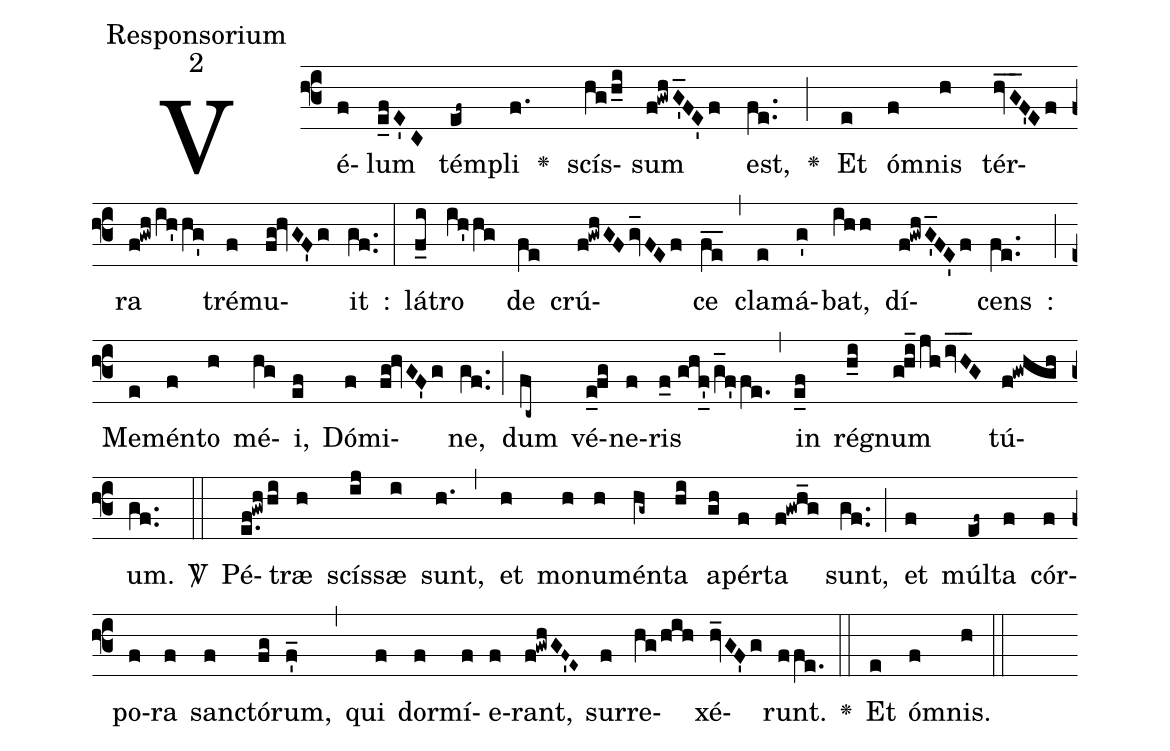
office-part: Responsorium;
mode: 2;
%%
(f3)
Vé(f)lum(e_fE'C) tém(ef~)pli(f.) <v>\greheightstar</v>()
scís(hg/h_i)sum(f!gwhG'_FE'f) est,(fe..) <v>\greheightstar</v>(;)
Et(e) ó(f)mnis(h) tér(hv_G_F'Ef)ra(f!gwh/ih'hg') tré(f)mu(fg!hvGF'g)it(gf..) :(:)
lá(f_i)tro(ih'hg) de(fe) crú(f!gwhGF/gv_FEf)ce(fe__) (,)
cla(e)má(g')bat,(ihh) dí(f!gwhG'_FE'f)cens(fe..) :(;)
Me(e)mén(f)to(h) mé(hg)i,(ef) Dó(f)mi(fg!hvGF'g)ne,(gf..) (;)
dum(fc~) vé(e_0!fg)ne(f)ris(f_0//ghf'_/g_f'fe.) (,)
in(e_f) ré(h_i)gnum(g!hi_/jh/iv_H_G) tú(f!gwhgh)um.(gf..) <sp>V/</sp>(::)
Pé(e.f!gwhhi)træ(h) scís(ij)sæ(i) sunt,(h.) (,)
et(h) mo(h)nu(h)mén(hg~)ta(hi) a(gh)pér(f)ta(f!gwh_g) sunt,(gf..) (;)
et(f) múl(ef~)ta(f) cór(f)po(f)ra(f) san(f)ctó(fg)rum,(f'_) (,)
qui(f) dor(f)mí(f)e(f)rant,(f!gwhGF~'E~) sur(f)re(hg/hih)xé(hv_GF'g)runt.(ffe.) <v>\greheightstar</v>(::)
Et(e) ó(f)mnis.(h) (::)
